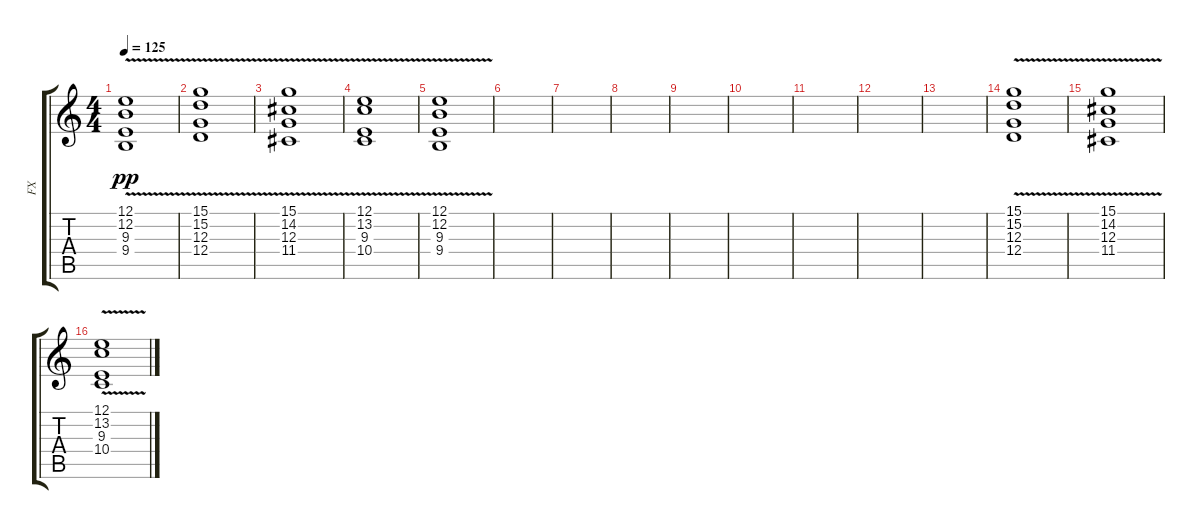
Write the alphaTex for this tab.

\track ("FX" "FX") {instrument pad2warm}
\staff {score tabs}
\tuning (E4 B3 G3 D3 A2 E2) {hide}
\ts (4 4)
\tempo 125
\clef g2
\ks c
(12.1{v} 12.2{v} 9.3 9.4).1{dy pp} |
(15.1{v} 15.2{v} 12.3 12.4).1 |
(15.1{v} 14.2{v} 12.3 11.4).1 |
(12.1{v} 13.2{v} 9.3 10.4).1 |
(12.1{v} 12.2{v} 9.3 9.4).1 |
|
|
|
|
|
|
|
|
(15.1{v} 15.2{v} 12.3 12.4).1 |
(15.1{v} 14.2{v} 12.3 11.4).1 |
(12.1{v} 13.2{v} 9.3 10.4).1
